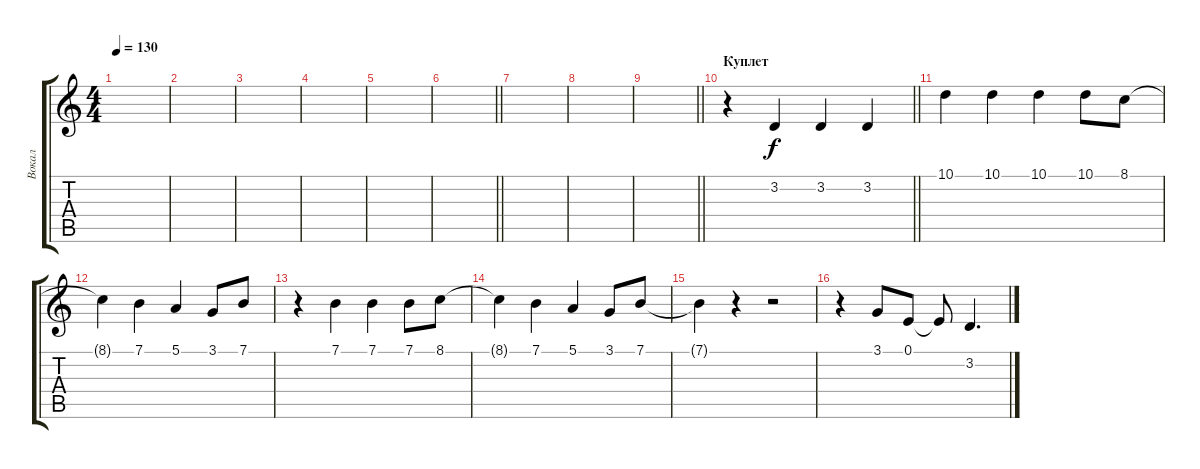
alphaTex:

\track ("Вокал" "Вокал") {instrument flute}
\staff {score tabs}
\tuning (E4 B3 G3 D3 A2 E2) {hide}
\ts (4 4)
\tempo 130
\clef g2
\ks c
|
|
|
|
|
\barLineRight lightlight
|
|
|
\barLineRight lightlight
|
\section ("" "Куплет")
\barLineRight lightlight
r.4 3.2.4 3.2.4 3.2.4 |
10.1.4 10.1.4 10.1.4 10.1.8 8.1.8 |
8.1{t}.4 7.1.4 5.1.4 3.1.8 7.1.8 |
r.4 7.1.4 7.1.4 7.1.8 8.1.8 |
8.1{t}.4 7.1.4 5.1.4 3.1.8 7.1.8 |
7.1{t}.4 r.4 r.2 |
r.4 3.1.8 0.1.8 0.1{t}.8 3.2.4{d}
